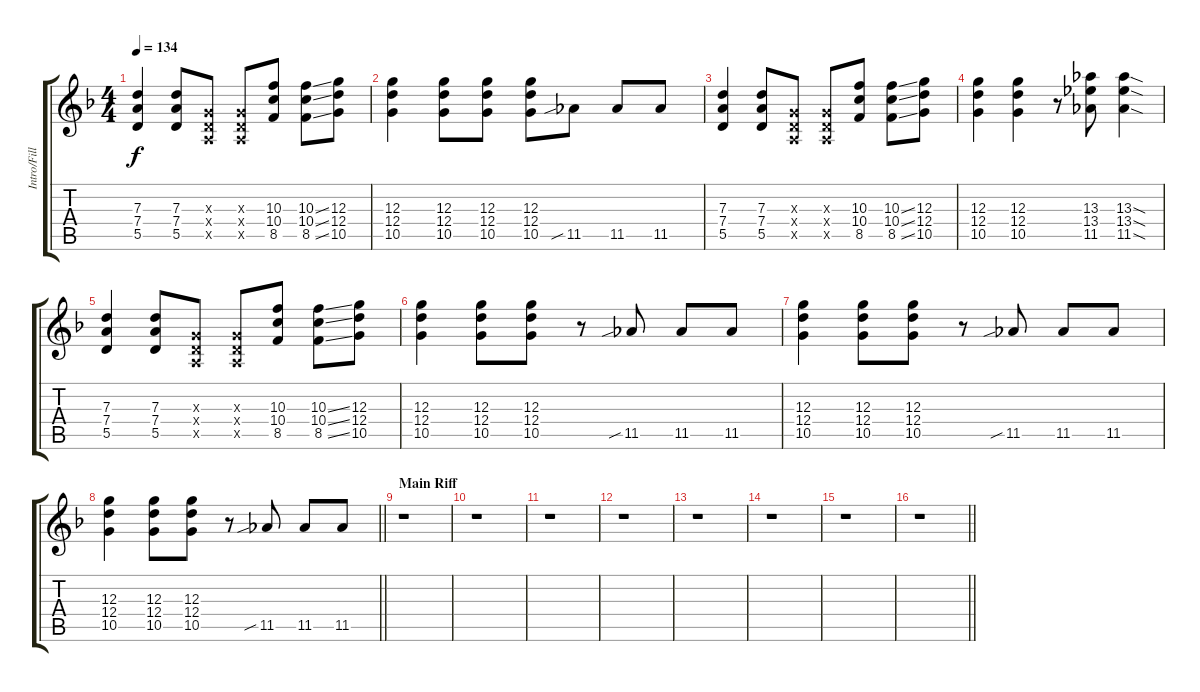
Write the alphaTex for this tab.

\track ("Intro/Fills" "Intro/Fill") {instrument overdrivenguitar}
\staff {score tabs}
\tuning (E4 B3 G3 D3 A2 D2) {hide}
\ts (4 4)
\tempo 134
\clef g2
\ks f
(7.3 7.4 5.5).4{dy f} (7.3 7.4 5.5).8 (0.3{x} 0.4{x} 0.5{x}).8 (0.3{x} 0.4{x} 0.5{x}).8 (10.3 10.4 8.5).8 (10.3{ss} 10.4{ss} 8.5{ss}).8 (12.3 12.4 10.5).8 |
(12.3 12.4 10.5).4 (12.3 12.4 10.5).8 (12.3 12.4 10.5).8 (12.3 12.4 10.5).8 11.5{sib}.8 11.5.8 11.5.8 |
(7.3 7.4 5.5).4 (7.3 7.4 5.5).8 (0.3{x} 0.4{x} 0.5{x}).8 (0.3{x} 0.4{x} 0.5{x}).8 (10.3 10.4 8.5).8 (10.3{ss} 10.4{ss} 8.5{ss}).8 (12.3 12.4 10.5).8 |
(12.3 12.4 10.5).4 (12.3 12.4 10.5).4 r.8 (13.3 13.4 11.5).8 (13.3{sod} 13.4{sod} 11.5{sod}).4 |
(7.3 7.4 5.5).4 (7.3 7.4 5.5).8 (0.3{x} 0.4{x} 0.5{x}).8 (0.3{x} 0.4{x} 0.5{x}).8 (10.3 10.4 8.5).8 (10.3{ss} 10.4{ss} 8.5{ss}).8 (12.3 12.4 10.5).8 |
(12.3 12.4 10.5).4 (12.3 12.4 10.5).8 (12.3 12.4 10.5).8 r.8 11.5{sib}.8 11.5.8 11.5.8 |
(12.3 12.4 10.5).4 (12.3 12.4 10.5).8 (12.3 12.4 10.5).8 r.8 11.5{sib}.8 11.5.8 11.5.8 |
\barLineRight lightlight
(12.3 12.4 10.5).4 (12.3 12.4 10.5).8 (12.3 12.4 10.5).8 r.8 11.5{sib}.8 11.5.8 11.5.8 |
\section ("" "Main Riff")
r.1 |
r.1 |
r.1 |
r.1 |
r.1 |
r.1 |
r.1 |
\barLineRight lightlight
r.1
